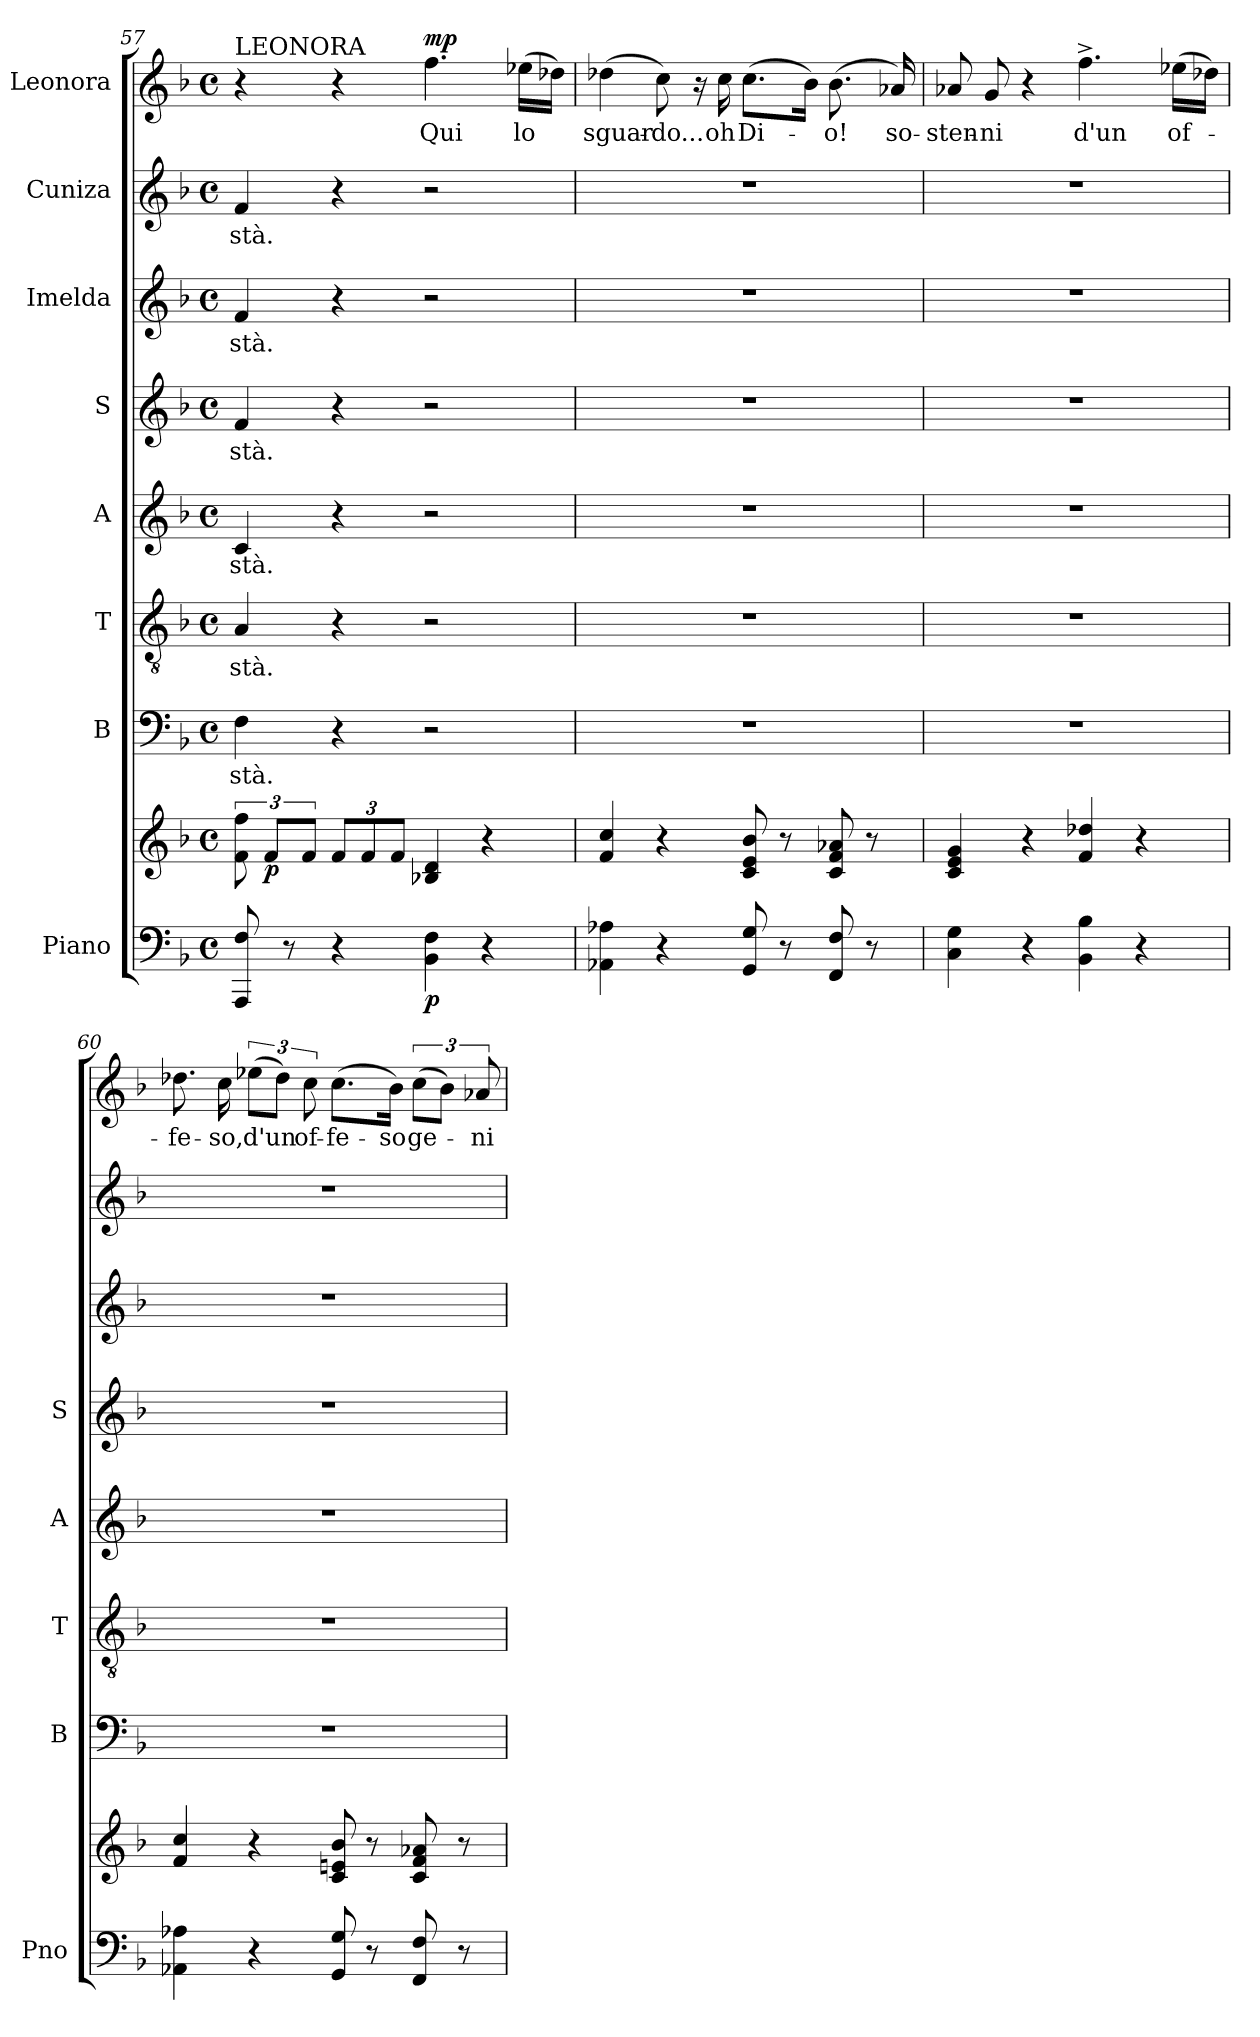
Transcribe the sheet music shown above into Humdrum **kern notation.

**kern	**kern	**dynam	**kern	**text	**kern	**text	**kern	**text	**kern	**text	**kern	**text	**kern	**text	**kern	**text	**dynam
*part8	*part8	*part8	*part7	*part7	*part6	*part6	*part5	*part5	*part4	*part4	*part3	*part3	*part2	*part2	*part1	*part1	*part1
*staff9	*staff8	*staff8/9	*staff7	*staff7	*staff6	*staff6	*staff5	*staff5	*staff4	*staff4	*staff3	*staff3	*staff2	*staff2	*staff1	*staff1	*staff1
*I"Piano	*	*	*I"B	*	*I"T	*	*I"A	*	*I"S	*	*I"Imelda	*	*I"Cuniza	*	*I"Leonora	*	*
*I'Pno	*	*	*I'B	*	*I'T	*	*I'A	*	*I'S	*	*	*	*	*	*	*	*
*clefF4	*clefG2	*	*clefF4	*	*clefGv2	*	*clefG2	*	*clefG2	*	*clefG2	*	*clefG2	*	*clefG2	*	*
*k[b-]	*k[b-]	*	*k[b-]	*	*k[b-]	*	*k[b-]	*	*k[b-]	*	*k[b-]	*	*k[b-]	*	*k[b-]	*	*
*M4/4	*M4/4	*	*M4/4	*	*M4/4	*	*M4/4	*	*M4/4	*	*M4/4	*	*M4/4	*	*M4/4	*	*
*met(c)	*met(c)	*	*met(c)	*	*met(c)	*	*met(c)	*	*met(c)	*	*met(c)	*	*met(c)	*	*met(c)	*	*
=57	=57	=57	=57	=57	=57	=57	=57	=57	=57	=57	=57	=57	=57	=57	=57	=57	=57
!	!	!	!	!	!	!	!	!	!	!	!	!	!	!	!LO:TX:a:t=LEONORA	!	!
8AAA/ 8F/	12f\ 12ff\	.	4F\	-stà.	4A/	-stà.	4c/	-stà.	4f/	-stà.	4f/	-stà.	4f/	-stà.	4r	.	.
!	!	!LO:DY:b	!	!	!	!	!	!	!	!	!	!	!	!	!	!	!
.	12f/L	p	.	.	.	.	.	.	.	.	.	.	.	.	.	.	.
8r	.	.	.	.	.	.	.	.	.	.	.	.	.	.	.	.	.
.	12f/J	.	.	.	.	.	.	.	.	.	.	.	.	.	.	.	.
*	*Xbrackettup	*	*	*	*	*	*	*	*	*	*	*	*	*	*	*	*
4r	12f/L	.	4r	.	4r	.	4r	.	4r	.	4r	.	4r	.	4r	.	.
.	12f/	.	.	.	.	.	.	.	.	.	.	.	.	.	.	.	.
.	12f/J	.	.	.	.	.	.	.	.	.	.	.	.	.	.	.	.
!	!	!LO:DY:b=2	!	!	!	!	!	!	!	!	!	!	!	!	!	!	!LO:DY:a
4BB-\ 4F\	4B-X/ 4d/	p	2r	.	2r	.	2r	.	2r	.	2r	.	2r	.	4.ff\	Qui	mp
4r	4r	.	.	.	.	.	.	.	.	.	.	.	.	.	.	.	.
.	.	.	.	.	.	.	.	.	.	.	.	.	.	.	(16ee-X\LL	lo	.
.	.	.	.	.	.	.	.	.	.	.	.	.	.	.	16dd-X\JJ)	.	.
!!LO:LB:g=z
=58	=58	=58	=58	=58	=58	=58	=58	=58	=58	=58	=58	=58	=58	=58	=58	=58	=58
4AA-X\ 4A-X\	4f/ 4cc/	.	1r	.	1r	.	1r	.	1r	.	1r	.	1r	.	(4dd-X\	sguar-	.
4r	4r	.	.	.	.	.	.	.	.	.	.	.	.	.	8cc\)	-do...	.
.	.	.	.	.	.	.	.	.	.	.	.	.	.	.	16r	.	.
.	.	.	.	.	.	.	.	.	.	.	.	.	.	.	16cc\	oh	.
8GG/ 8G/	8c/ 8e/ 8b-/	.	.	.	.	.	.	.	.	.	.	.	.	.	(8.cc\L	Di-	.
8r	8r	.	.	.	.	.	.	.	.	.	.	.	.	.	.	.	.
.	.	.	.	.	.	.	.	.	.	.	.	.	.	.	16b-\Jk)	.	.
8FF/ 8F/	8c/ 8f/ 8a-X/	.	.	.	.	.	.	.	.	.	.	.	.	.	(8.b-\	-o!	.
8r	8r	.	.	.	.	.	.	.	.	.	.	.	.	.	.	.	.
.	.	.	.	.	.	.	.	.	.	.	.	.	.	.	16a-X/)	so-	.
=59	=59	=59	=59	=59	=59	=59	=59	=59	=59	=59	=59	=59	=59	=59	=59	=59	=59
4C\ 4G\	4c/ 4e/ 4g/	.	1r	.	1r	.	1r	.	1r	.	1r	.	1r	.	8a-X/	-sten-	.
.	.	.	.	.	.	.	.	.	.	.	.	.	.	.	8g/	-ni	.
4r	4r	.	.	.	.	.	.	.	.	.	.	.	.	.	4r	.	.
4BB-\ 4B-\	4f/ 4dd-X/	.	.	.	.	.	.	.	.	.	.	.	.	.	4.ff^\	d'un	.
4r	4r	.	.	.	.	.	.	.	.	.	.	.	.	.	.	.	.
.	.	.	.	.	.	.	.	.	.	.	.	.	.	.	(16ee-X\LL	of-	.
.	.	.	.	.	.	.	.	.	.	.	.	.	.	.	16dd-X\JJ)	.	.
=60	=60	=60	=60	=60	=60	=60	=60	=60	=60	=60	=60	=60	=60	=60	=60	=60	=60
4AA-X\ 4A-X\	4f/ 4cc/	.	1r	.	1r	.	1r	.	1r	.	1r	.	1r	.	8.dd-X\	-fe-	.
.	.	.	.	.	.	.	.	.	.	.	.	.	.	.	16cc\	-so,	.
4r	4r	.	.	.	.	.	.	.	.	.	.	.	.	.	(12ee-X\L	d'un	.
.	.	.	.	.	.	.	.	.	.	.	.	.	.	.	12dd-\J)	.	.
.	.	.	.	.	.	.	.	.	.	.	.	.	.	.	12cc\	of-	.
8GG/ 8G/	8c/ 8en/ 8b-/	.	.	.	.	.	.	.	.	.	.	.	.	.	(8.cc\L	-fe-	.
8r	8r	.	.	.	.	.	.	.	.	.	.	.	.	.	.	.	.
.	.	.	.	.	.	.	.	.	.	.	.	.	.	.	16b-\Jk)	-so	.
8FF/ 8F/	8c/ 8f/ 8a-X/	.	.	.	.	.	.	.	.	.	.	.	.	.	(12cc\L	ge-	.
.	.	.	.	.	.	.	.	.	.	.	.	.	.	.	12b-\J)	.	.
8r	8r	.	.	.	.	.	.	.	.	.	.	.	.	.	.	.	.
.	.	.	.	.	.	.	.	.	.	.	.	.	.	.	12a-X/	-ni-	.
=	=	=	=	=	=	=	=	=	=	=	=	=	=	=	=	=	=
*-	*-	*-	*-	*-	*-	*-	*-	*-	*-	*-	*-	*-	*-	*-	*-	*-	*-
